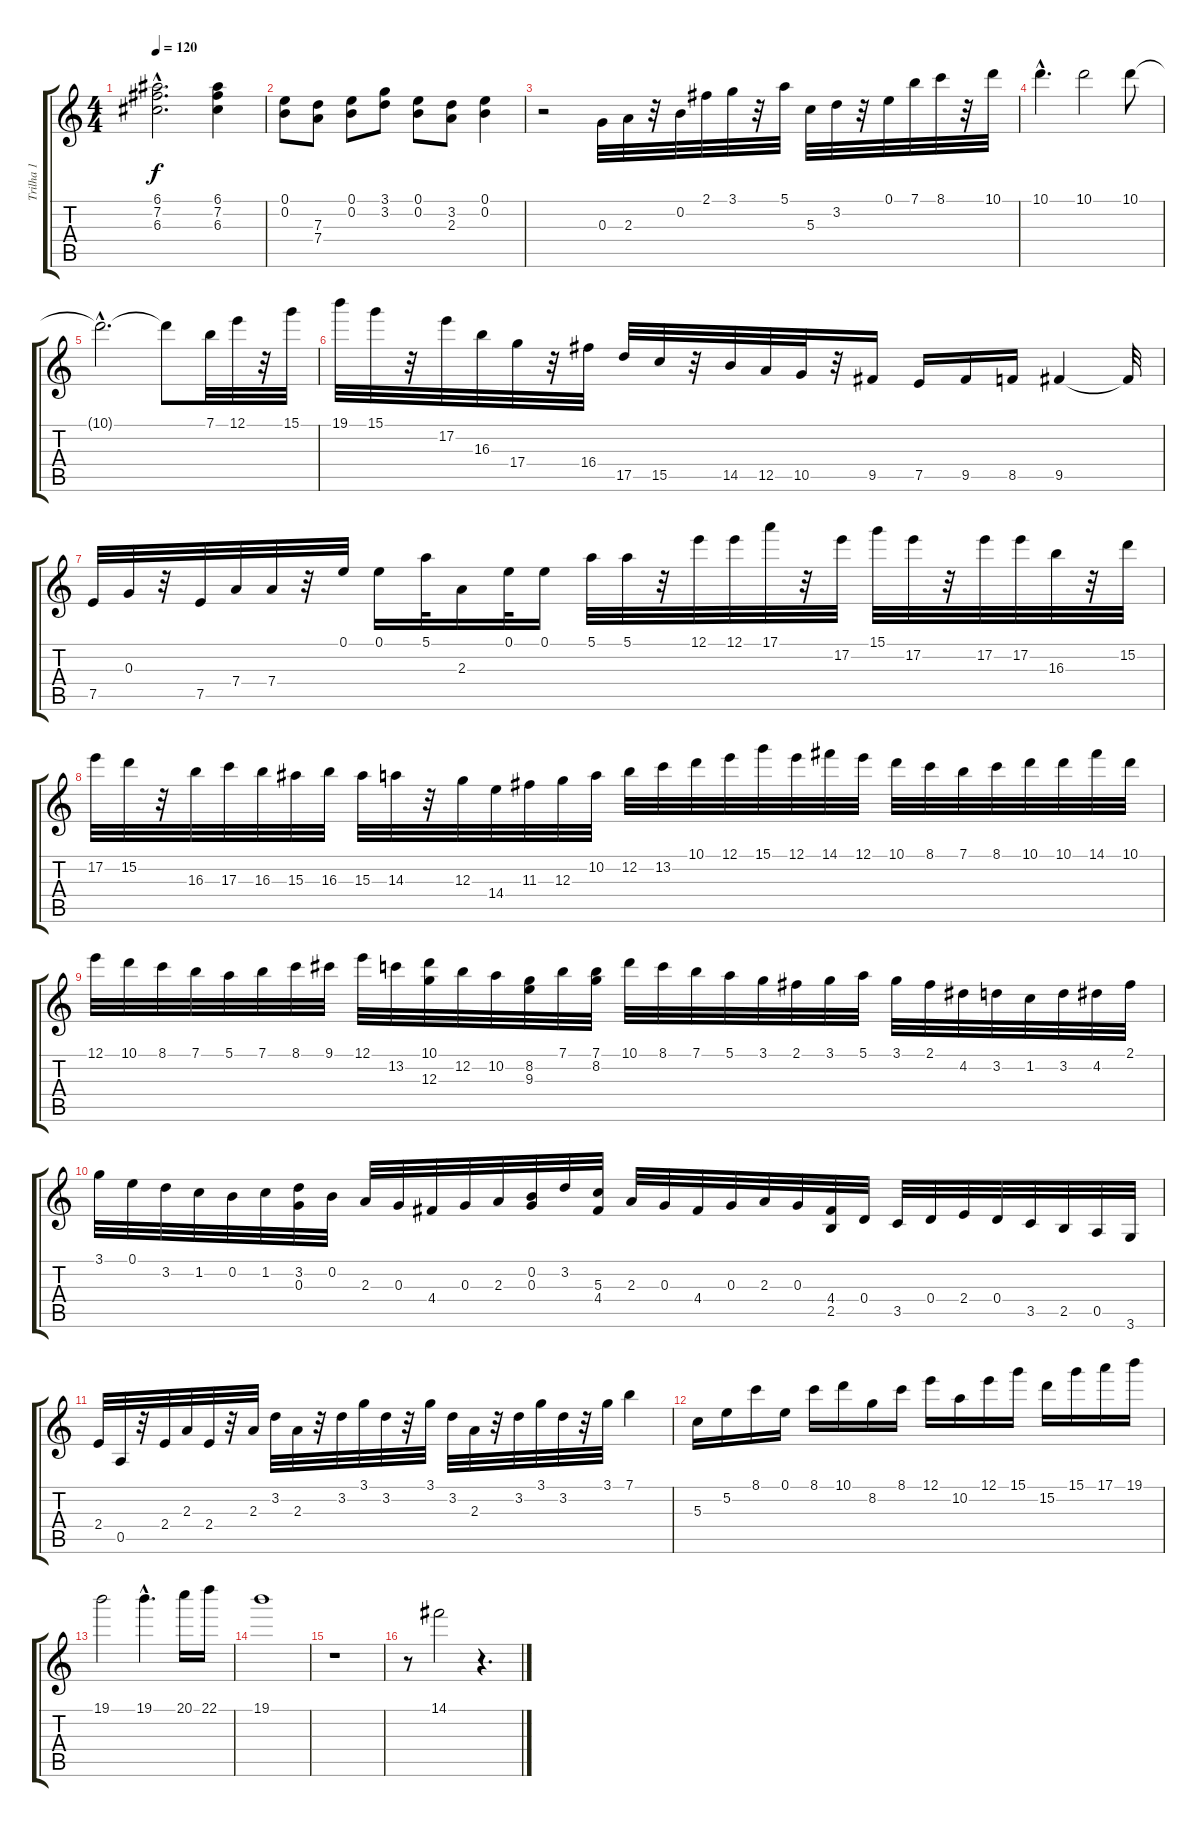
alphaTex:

\track ("Trilha 1" "Trilha 1") {instrument distortionguitar}
\staff {score tabs}
\tuning (E4 B3 G3 D3 A2 E2) {hide}
\ts (4 4)
\tempo 120
\clef g2
\ks c
(6.1{hac} 7.2{hac} 6.3{hac}).2{d dy f} (6.1 7.2 6.3).4 |
(0.1 0.2).8 (7.3 7.4).8 (0.1 0.2).8 (3.1 3.2).8 (0.1 0.2).8 (3.2 2.3).8 (0.1 0.2).4 |
r.2 0.3.32 2.3.32 r.32 0.2.32 2.1.32 3.1.32 r.32 5.1.32 5.3.32 3.2.32 r.32 0.1.32 7.1.32 8.1.32 r.32 10.1.32 |
10.1{hac}.4{d} 10.1.2 10.1.8 |
10.1{hac t}.2{d} 10.1{t}.8 7.1.32 12.1.32 r.32 15.1.32 |
19.1.32 15.1.32 r.32 17.2.32 16.3.32 17.4.32 r.32 16.4.32 17.5.32 15.5.32 r.32 14.5.32 12.5.32 10.5.32 r.32 9.5.16 7.5.16 9.5.16 8.5.16 9.5.4 9.5{t}.32 |
7.5.32 0.3.32 r.32 7.5.32 7.4.32 7.4.32 r.32 0.1.32 0.1.16 5.1.32 2.3.16 0.1.32 0.1.16 5.1.32 5.1.32 r.32 12.1.32 12.1.32 17.1.32 r.32 17.2.32 15.1.32 17.2.32 r.32 17.2.32 17.2.32 16.3.32 r.32 15.2.32 |
17.2.32 15.2.32 r.32 16.3.32 17.3.32 16.3.32 15.3.32 16.3.32 15.3.32 14.3.32 r.32 12.3.32 14.4.32 11.3.32 12.3.32 10.2.32 12.2.32 13.2.32 10.1.32 12.1.32 15.1.32 12.1.32 14.1.32 12.1.32 10.1.32 8.1.32 7.1.32 8.1.32 10.1.32 10.1.32 14.1.32 10.1.32 |
12.1.32 10.1.32 8.1.32 7.1.32 5.1.32 7.1.32 8.1.32 9.1.32 12.1.32 13.2.32 (10.1 12.3).32 12.2.32 10.2.32 (8.2 9.3).32 7.1.32 (7.1 8.2).32 10.1.32 8.1.32 7.1.32 5.1.32 3.1.32 2.1.32 3.1.32 5.1.32 3.1.32 2.1.32 4.2.32 3.2.32 1.2.32 3.2.32 4.2.32 2.1.32 |
3.1.32 0.1.32 3.2.32 1.2.32 0.2.32 1.2.32 (3.2 0.3).32 0.2.32 2.3.32 0.3.32 4.4.32 0.3.32 2.3.32 (0.2 0.3).32 3.2.32 (5.3 4.4).32 2.3.32 0.3.32 4.4.32 0.3.32 2.3.32 0.3.32 (4.4 2.5).32 0.4.32 3.5.32 0.4.32 2.4.32 0.4.32 3.5.32 2.5.32 0.5.32 3.6.32 |
2.4.32 0.5.32 r.32 2.4.32 2.3.32 2.4.32 r.32 2.3.32 3.2.32 2.3.32 r.32 3.2.32 3.1.32 3.2.32 r.32 3.1.32 3.2.32 2.3.32 r.32 3.2.32 3.1.32 3.2.32 r.32 3.1.32 7.1.4 |
5.3.16 5.2.16 8.1.16 0.1.16 8.1.16 10.1.16 8.2.16 8.1.16 12.1.16 10.2.16 12.1.16 15.1.16 15.2.16 15.1.16 17.1.16 19.1.16 |
19.1.2 19.1{hac}.4{d} 20.1.16 22.1.16 |
19.1.1 |
r.1 |
r.8 14.1.2 r.4{d}
